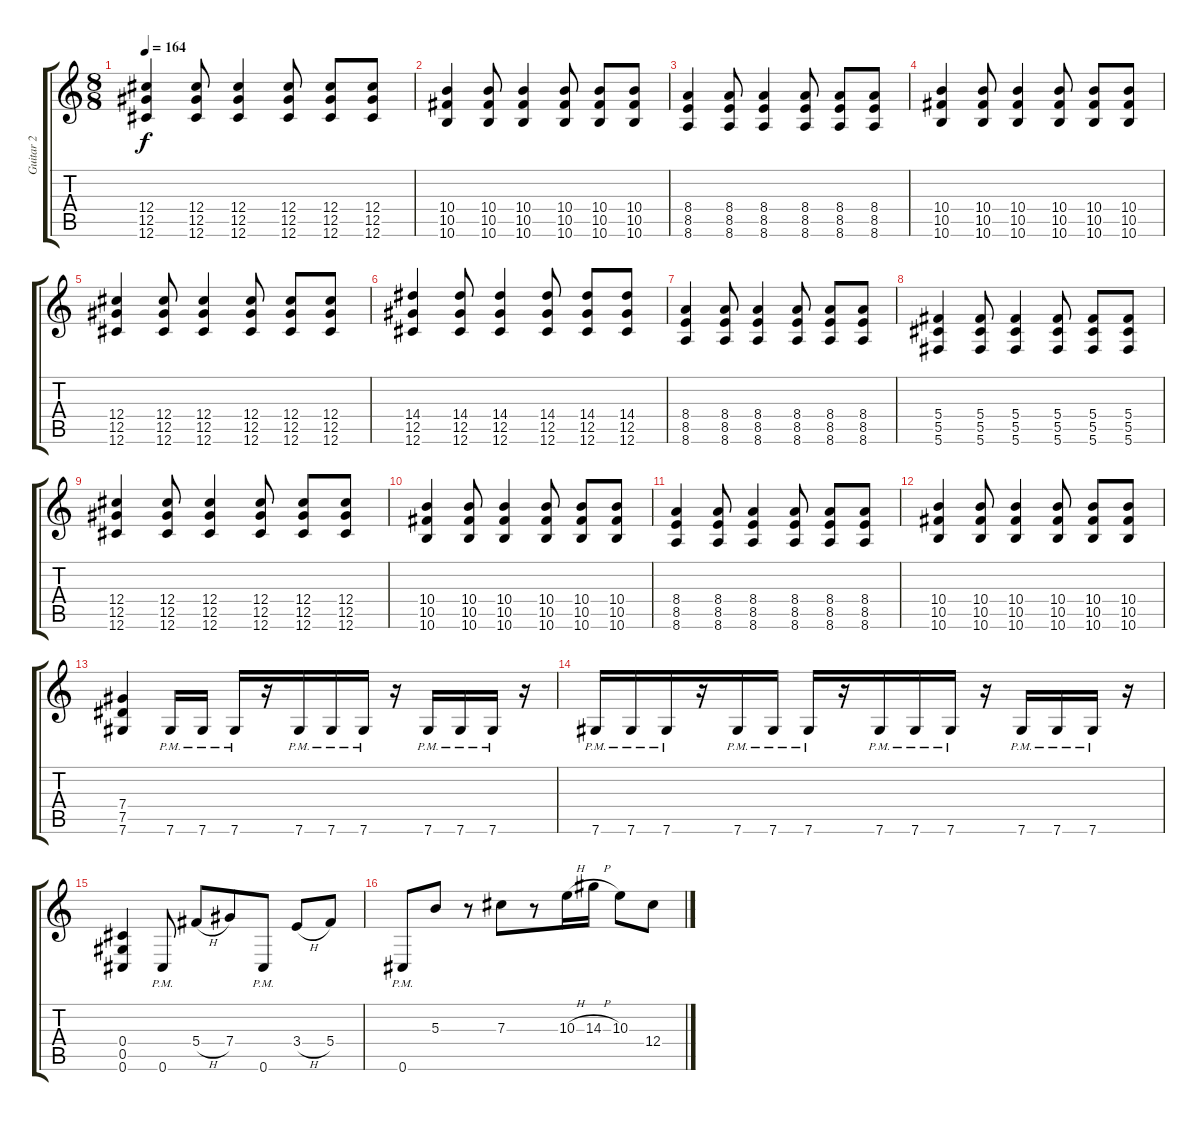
\track ("Guitar 2" "Guitar 2") {instrument overdrivenguitar bank 255}
\staff {score tabs}
\tuning (Eb4 Bb3 Gb3 Db3 Ab2 Db2) {hide}
\ts (8 8)
\tempo 164
\clef g2
\ks c
(12.4 12.5 12.6).4{dy f} (12.4 12.5 12.6).8 (12.4 12.5 12.6).4 (12.4 12.5 12.6).8 (12.4 12.5 12.6).8 (12.4 12.5 12.6).8 |
(10.4 10.5 10.6).4 (10.4 10.5 10.6).8 (10.4 10.5 10.6).4 (10.4 10.5 10.6).8 (10.4 10.5 10.6).8 (10.4 10.5 10.6).8 |
(8.4 8.5 8.6).4 (8.4 8.5 8.6).8 (8.4 8.5 8.6).4 (8.4 8.5 8.6).8 (8.4 8.5 8.6).8 (8.4 8.5 8.6).8 |
(10.4 10.5 10.6).4 (10.4 10.5 10.6).8 (10.4 10.5 10.6).4 (10.4 10.5 10.6).8 (10.4 10.5 10.6).8 (10.4 10.5 10.6).8 |
(12.4 12.5 12.6).4 (12.4 12.5 12.6).8 (12.4 12.5 12.6).4 (12.4 12.5 12.6).8 (12.4 12.5 12.6).8 (12.4 12.5 12.6).8 |
(14.4 12.5 12.6).4 (14.4 12.5 12.6).8 (14.4 12.5 12.6).4 (14.4 12.5 12.6).8 (14.4 12.5 12.6).8 (14.4 12.5 12.6).8 |
(8.4 8.5 8.6).4 (8.4 8.5 8.6).8 (8.4 8.5 8.6).4 (8.4 8.5 8.6).8 (8.4 8.5 8.6).8 (8.4 8.5 8.6).8 |
(5.4 5.5 5.6).4 (5.4 5.5 5.6).8 (5.4 5.5 5.6).4 (5.4 5.5 5.6).8 (5.4 5.5 5.6).8 (5.4 5.5 5.6).8 |
(12.4 12.5 12.6).4 (12.4 12.5 12.6).8 (12.4 12.5 12.6).4 (12.4 12.5 12.6).8 (12.4 12.5 12.6).8 (12.4 12.5 12.6).8 |
(10.4 10.5 10.6).4 (10.4 10.5 10.6).8 (10.4 10.5 10.6).4 (10.4 10.5 10.6).8 (10.4 10.5 10.6).8 (10.4 10.5 10.6).8 |
(8.4 8.5 8.6).4 (8.4 8.5 8.6).8 (8.4 8.5 8.6).4 (8.4 8.5 8.6).8 (8.4 8.5 8.6).8 (8.4 8.5 8.6).8 |
(10.4 10.5 10.6).4 (10.4 10.5 10.6).8 (10.4 10.5 10.6).4 (10.4 10.5 10.6).8 (10.4 10.5 10.6).8 (10.4 10.5 10.6).8 |
(7.4 7.5 7.6).4 7.6{pm}.16 7.6{pm}.16 7.6{pm}.16 r.16 7.6{pm}.16 7.6{pm}.16 7.6{pm}.16 r.16 7.6{pm}.16 7.6{pm}.16 7.6{pm}.16 r.16 |
7.6{pm}.16 7.6{pm}.16 7.6{pm}.16 r.16 7.6{pm}.16 7.6{pm}.16 7.6{pm}.16 r.16 7.6{pm}.16 7.6{pm}.16 7.6{pm}.16 r.16 7.6{pm}.16 7.6{pm}.16 7.6{pm}.16 r.16 |
(0.4 0.5 0.6).4 0.6{pm}.8 5.4{h}.8 7.4.8 0.6{pm}.8 3.4{h}.8 5.4.8 |
0.6{pm}.8 5.3.8 r.8 7.3.8 r.8 10.3{h}.16 14.3{h}.16 10.3.8 12.4.8
